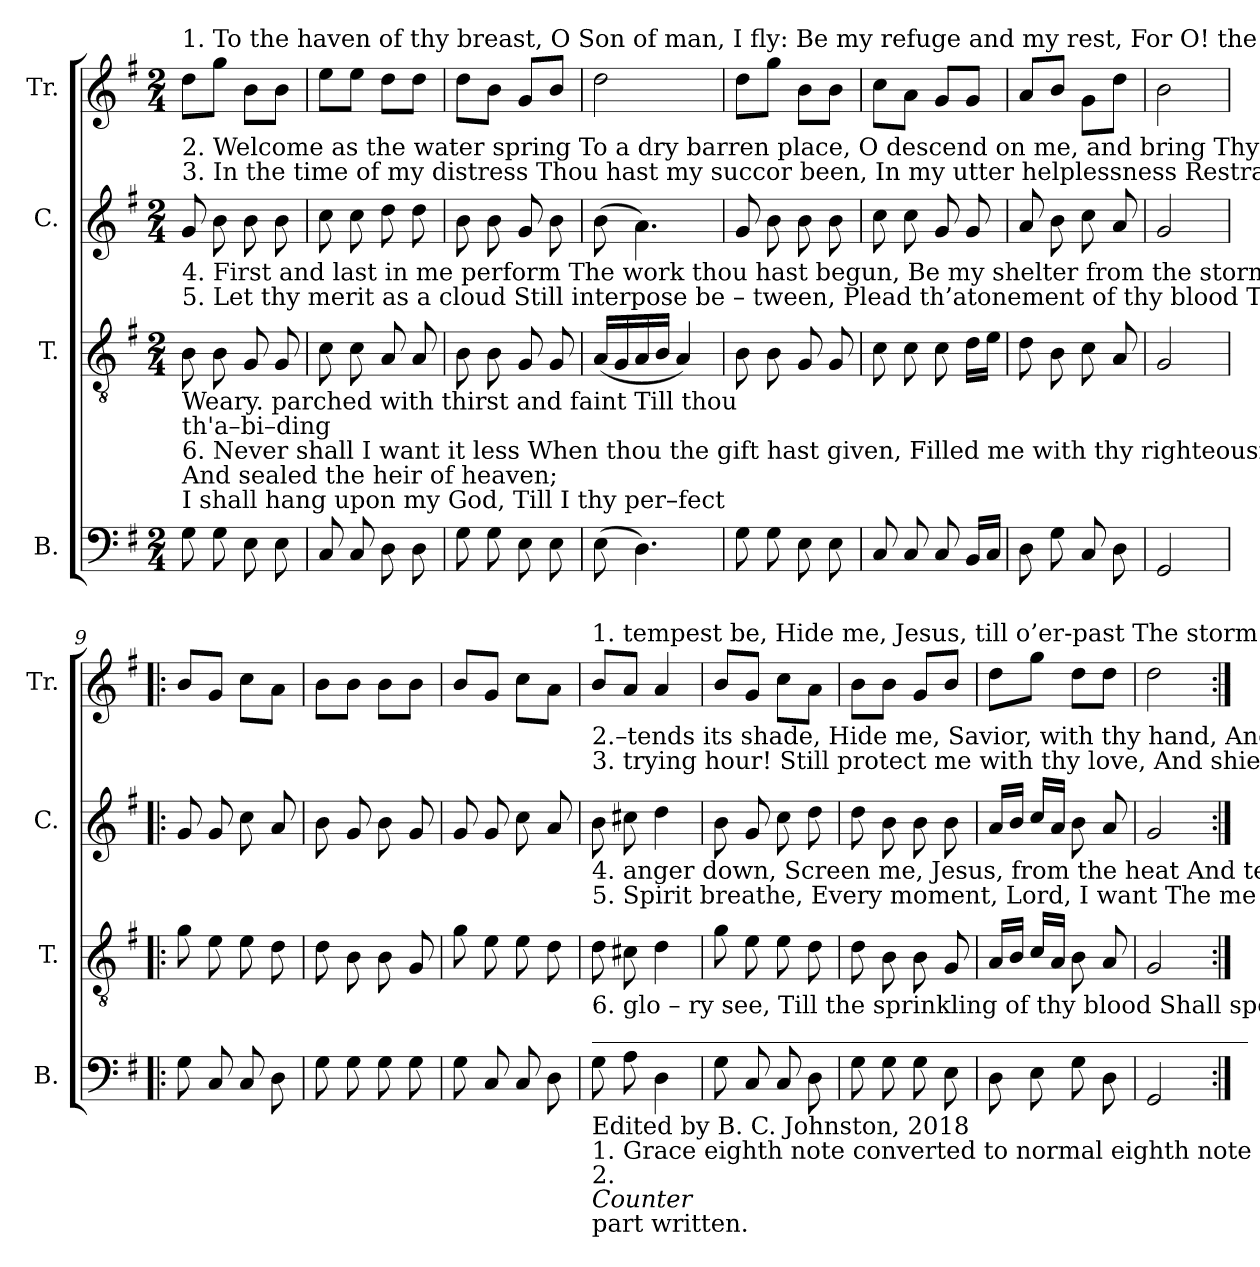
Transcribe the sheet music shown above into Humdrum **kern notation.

**kern	**kern	**kern	**kern
*part4	*part3	*part2	*part1
*staff4	*staff3	*staff2	*staff1
*I"B.	*I"T.	*I"C.	*I"Tr.
*I'B.	*I'T.	*I'C.	*I'Tr.
*clefF4	*clefGv2	*clefG2	*clefG2
*k[f#]	*k[f#]	*k[f#]	*k[f#]
*M2/4	*M2/4	*M2/4	*M2/4
*MM80	*MM80	*MM80	*MM80
=1	=1	=1	=1
!	!	!	!LO:TX:a:t=1. To  the haven    of  thy breast, O  Son of man,  I   fly&colon;                  Be   my  refuge   and  my rest,  For  O! the storm is high&colon; Save me from the furious blast, A  covert  from  the
!	!	!	!LO:TX:b:t=2. Welcome as the water spring  To  a  dry barren place,                  O descend on me, and bring Thy sweet refreshing grace&colon;  O'er a parched and weary land As a  great rock ex–
!	!	!LO:TX:a:t=3. In  the  time  of my distress  Thou hast my succor been,                 In  my  utter    helplessness  Restraining  me  from  sin;     O how swiftly didst thou move To save me in the	!
!	!	!LO:TX:b:t=4. First and last in me perform  The work thou hast begun,             Be my shelter from the storm,  My shadow from the sun;     Sprinkle still the mercy-seat, And bring thy Father’s	!
!	!LO:TX:a:t=5. Let  thy merit    as  a  cloud   Still  interpose  be  –  tween,       Plead th’atonement of thy blood Till I am cleansed from sin&colon;	!	!
!	!LO:TX:b:t=Weary. parched with thirst and faint  Till  thou	!	!
!	!LO:TX:b:t=th'a–bi–ding	!	!
!	!LO:TX:b:t=6. Never  shall  I  want  it  less  When thou the gift hast given,    Filled me with thy righteousness,	!	!
!	!LO:TX:b:t=And  sealed  the  heir  of  heaven;	!	!
!	!LO:TX:b:t=I  shall  hang upon my God,  Till  I  thy  per–fect	!	!
8G!\	8B!\	8g!/	8dd!\L
8G!\	8B!\	8b!\	8gg!\J
8E!\	8G!/	8b!\	8b!\L
8E!\	8G!/	8b!\	8b!\J
=2	=2	=2	=2
8C!/	8c!\	8cc!\	8ee!\L
8C!/	8c!\	8cc!\	8ee!\J
8D!\	8A!/	8dd!\	8dd!\L
8D!\	8A!/	8dd!\	8dd!\J
=3	=3	=3	=3
8G!\	8B!\	8b!\	8dd!\L
8G!\	8B!\	8b!\	8b!\J
8E!\	8G!/	8g!/	8g!/L
8E!\	8G!/	8b!\	8b!/J
=4	=4	=4	=4
(8E!\	(16A!/LL	(8b!\	2dd!\
.	16G!/	.	.
4.D!\)	16A!/	4.a!\)	.
.	16B!/JJ	.	.
.	4A!/)	.	.
=5	=5	=5	=5
8G!\	8B!\	8g!/	8dd!\L
8G!\	8B!\	8b!\	8gg!\J
8E!\	8G!/	8b!\	8b!\L
8E!\	8G!/	8b!\	8b!\J
=6	=6	=6	=6
8C!/	8c!\	8cc!\	8cc!\L
8C!/	8c!\	8cc!\	8a!\J
8C!/	8c!\	8g!/	8g!/L
16BB!/LL	16d!\LL	8g!/	8g!/J
16C!/JJ	16e!\JJ	.	.
=7	=7	=7	=7
8D!\	8d!\	8a!/	8a!/L
8G!\	8B!\	8b!\	8b!/J
8C!/	8c!\	8cc!\	8g!\L
8D!\	8A!/	8a!/	8dd!\J
=8	=8	=8	=8
2GG!/	2G!/	2g!/	2b!\
=9!|:	=9!|:	=9!|:	=9!|:
8G!\	8g!\	8g!/	8b!/L
8C!/	8e!\	8g!/	8g!/J
8C!/	8e!\	8cc!\	8cc!\L
8D!\	8d!\	8a!/	8a!\J
=10	=10	=10	=10
8G!\	8d!\	8b!\	8b!\L
8G!\	8B!\	8g!/	8b!\J
8G!\	8B!\	8b!\	8b!\L
8G!\	8G!/	8g!/	8b!\J
=11	=11	=11	=11
8G!\	8g!\	8g!/	8b!/L
8C!/	8e!\	8g!/	8g!/J
8C!/	8e!\	8cc!\	8cc!\L
8D!\	8d!\	8a!/	8a!\J
=12	=12	=12	=12
!	!	!	!LO:TX:a:t=1. tempest   be,       Hide me, Jesus,  till o’er-past  The   storm  of   sin   I      see.
!	!	!	!LO:TX:b:t=2.–tends its shade,  Hide me, Savior, with thy hand, And screen my naked head.
!	!	!LO:TX:a:t=3. trying  hour!   Still  protect  me  with thy love, And  shield  me with thy power.	!
!	!	!LO:TX:b:t=4. anger down,   Screen me, Jesus, from the heat  And  ter  –  ror   of    his  frown.	!
!	!LO:TX:a:t=5. Spirit breathe,  Every  moment,  Lord,  I want   The  me  – rit   of    thy   death.	!	!
!	!LO:TX:b:t=6. glo – ry see,    Till the sprinkling  of thy blood   Shall speak me up   to     thee.	!	!
!LO:TX:a:t=______________________________________________________	!	!	!
!LO:TX:b:t=Edited by B. C. Johnston, 2018	!	!	!
!LO:TX:b:t=1. Grace eighth note converted to normal eighth note in measure 4.	!	!	!
!LO:TX:b:t=2.	!	!	!
!LO:TX:b:i:t=Counter	!	!	!
!LO:TX:b:t=part written.	!	!	!
8G!\	8d!\	8b!\	8b!/L
8A!\	8c#X!\	8cc#X!\	8a!/J
4D!\	4d!\	4dd!\	4a!/
=13	=13	=13	=13
8G!\	8g!\	8b!\	8b!/L
8C!/	8e!\	8g!/	8g!/J
8C!/	8e!\	8cc!\	8cc!\L
8D!\	8d!\	8dd!\	8a!\J
=14	=14	=14	=14
8G!\	8d!\	8dd!\	8b!\L
8G!\	8B!\	8b!\	8b!\J
8G!\	8B!\	8b!\	8g!/L
8E!\	8G!/	8b!\	8b!/J
=15	=15	=15	=15
8D!\	16A!/LL	16a!/LL	8dd!\L
.	16B!/JJ	16b!/JJ	.
8E!\	16c!/LL	16cc!/LL	8gg!\J
.	16A!/JJ	16a!/JJ	.
8G!\	8B!\	8b!\	8dd!\L
8D!\	8A!/	8a!/	8dd!\J
=16	=16	=16	=16
2GG!/	2G!/	2g!/	2dd!\
=:|!	=:|!	=:|!	=:|!
*-	*-	*-	*-
